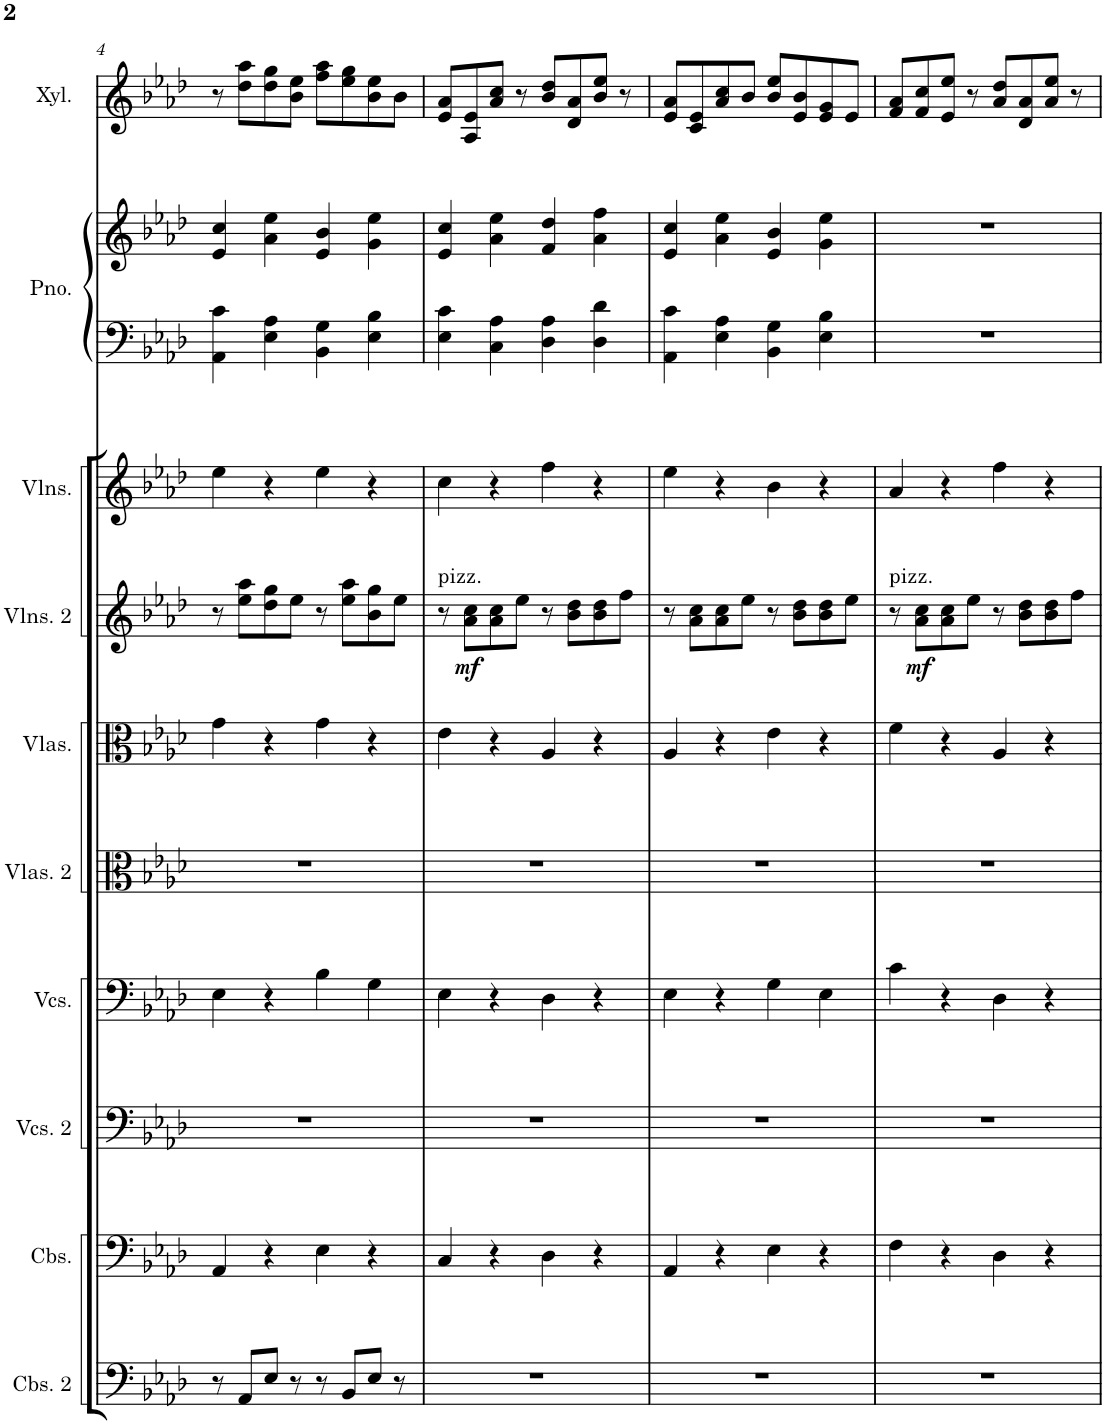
**kern	**kern	**kern	**kern	**kern	**kern	**kern	**dynam	**kern	**kern	**kern	**kern
*part10	*part9	*part8	*part7	*part6	*part5	*part4	*part4	*part3	*part2	*part2	*part1
*staff11	*staff10	*staff9	*staff8	*staff7	*staff6	*staff5	*staff5	*staff4	*staff3	*staff2	*staff1
*I"Contrabasses 2	*I"Contrabasses	*I"Violoncellos 2	*I"Violoncellos	*I"Violas 2	*I"Violas	*I"Violins 2	*	*I"Violins	*I"Piano	*	*I"Xylophone
*I'Cbs. 2	*I'Cbs.	*I'Vcs. 2	*I'Vcs.	*I'Vlas. 2	*I'Vlas.	*I'Vlns. 2	*	*I'Vlns.	*I'Pno.	*	*I'Xyl.
!!LO:PB:g=z
*clefF4	*clefF4	*clefF4	*clefF4	*clefC3	*clefC3	*clefG2	*	*clefG2	*clefF4	*clefG2	*clefG2
*Trd7c12	*Trd7c12	*	*	*	*	*	*	*	*	*	*Trd-7c-12
*k[b-e-a-d-]	*k[b-e-a-d-]	*k[b-e-a-d-]	*k[b-e-a-d-]	*k[b-e-a-d-]	*k[b-e-a-d-]	*k[b-e-a-d-]	*	*k[b-e-a-d-]	*k[b-e-a-d-]	*k[b-e-a-d-]	*k[b-e-a-d-]
*M4/4	*M4/4	*M4/4	*M4/4	*M4/4	*M4/4	*M4/4	*	*M4/4	*M4/4	*M4/4	*M4/4
=4	=4	=4	=4	=4	=4	=4	=4	=4	=4	=4	=4
8r	4AA-/	1r	4E-\	1r	4g\	8r	.	4ee-\	4AA-\ 4c\	4e-/ 4cc/	8r
8AA-/L	.	.	.	.	.	8ee-\ 8aa-\L	.	.	.	.	8dd-\ 8aa-\L
8E-/J	4r	.	4r	.	4r	8dd-\ 8gg\	.	4r	4E-\ 4A-\	4a-\ 4ee-\	8dd-\ 8gg\
8r	.	.	.	.	.	8ee-\J	.	.	.	.	8b-\ 8ee-\J
8r	4E-\	.	4B-\	.	4g\	8r	.	4ee-\	4BB-\ 4G\	4e-/ 4b-/	8ff\ 8aa-\L
8BB-/L	.	.	.	.	.	8ee-\ 8aa-\L	.	.	.	.	8ee-\ 8gg\
8E-/J	4r	.	4G\	.	4r	8b-\ 8gg\	.	4r	4E-\ 4B-\	4g\ 4ee-\	8b-\ 8ee-\
8r	.	.	.	.	.	8ee-\J	.	.	.	.	8b-\J
=5	=5	=5	=5	=5	=5	=5	=5	=5	=5	=5	=5
!	!	!	!	!	!	!LO:TX:a:t=pizz.	!	!	!	!	!
1r	4C/	1r	4E-\	1r	4e-\	8r	.	4cc\	4E-\ 4c\	4e-/ 4cc/	8e-/ 8a-/L
!	!	!	!	!	!	!	!LO:DY:b	!	!	!	!
.	.	.	.	.	.	8a-\ 8cc\L	mf	.	.	.	8A-/ 8e-/
.	4r	.	4r	.	4r	8a-\ 8cc\	.	4r	4C\ 4A-\	4a-\ 4ee-\	8a-/ 8cc/J
.	.	.	.	.	.	8ee-\J	.	.	.	.	8r
.	4D-\	.	4D-\	.	4A-/	8r	.	4ff\	4D-\ 4A-\	4f/ 4dd-/	8b-/ 8dd-/L
.	.	.	.	.	.	8b-\ 8dd-\L	.	.	.	.	8d-/ 8a-/
.	4r	.	4r	.	4r	8b-\ 8dd-\	.	4r	4D-\ 4d-\	4a-\ 4ff\	8b-/ 8ee-/J
.	.	.	.	.	.	8ff\J	.	.	.	.	8r
=6	=6	=6	=6	=6	=6	=6	=6	=6	=6	=6	=6
1r	4AA-/	1r	4E-\	1r	4A-/	8r	.	4ee-\	4AA-\ 4c\	4e-/ 4cc/	8e-/ 8a-/L
.	.	.	.	.	.	8a-\ 8cc\L	.	.	.	.	8c/ 8e-/
.	4r	.	4r	.	4r	8a-\ 8cc\	.	4r	4E-\ 4A-\	4a-\ 4ee-\	8a-/ 8cc/
.	.	.	.	.	.	8ee-\J	.	.	.	.	8b-/J
.	4E-\	.	4G\	.	4e-\	8r	.	4b-\	4BB-\ 4G\	4e-/ 4b-/	8b-/ 8ee-/L
.	.	.	.	.	.	8b-\ 8dd-\L	.	.	.	.	8e-/ 8b-/
.	4r	.	4E-\	.	4r	8b-\ 8dd-\	.	4r	4E-\ 4B-\	4g\ 4ee-\	8e-/ 8g/
.	.	.	.	.	.	8ee-\J	.	.	.	.	8e-/J
=7	=7	=7	=7	=7	=7	=7	=7	=7	=7	=7	=7
!	!	!	!	!	!	!LO:TX:a:t=pizz.	!	!	!	!	!
1r	4F\	1r	4c\	1r	4f\	8r	.	4a-/	1r	1r	8f/ 8a-/L
!	!	!	!	!	!	!	!LO:DY:b	!	!	!	!
.	.	.	.	.	.	8a-\ 8cc\L	mf	.	.	.	8f/ 8cc/
.	4r	.	4r	.	4r	8a-\ 8cc\	.	4r	.	.	8e-/ 8ee-/J
.	.	.	.	.	.	8ee-\J	.	.	.	.	8r
.	4D-\	.	4D-\	.	4A-/	8r	.	4ff\	.	.	8a-/ 8dd-/L
.	.	.	.	.	.	8b-\ 8dd-\L	.	.	.	.	8d-/ 8a-/
.	4r	.	4r	.	4r	8b-\ 8dd-\	.	4r	.	.	8a-/ 8ee-/J
.	.	.	.	.	.	8ff\J	.	.	.	.	8r
=	=	=	=	=	=	=	=	=	=	=	=
*-	*-	*-	*-	*-	*-	*-	*-	*-	*-	*-	*-
